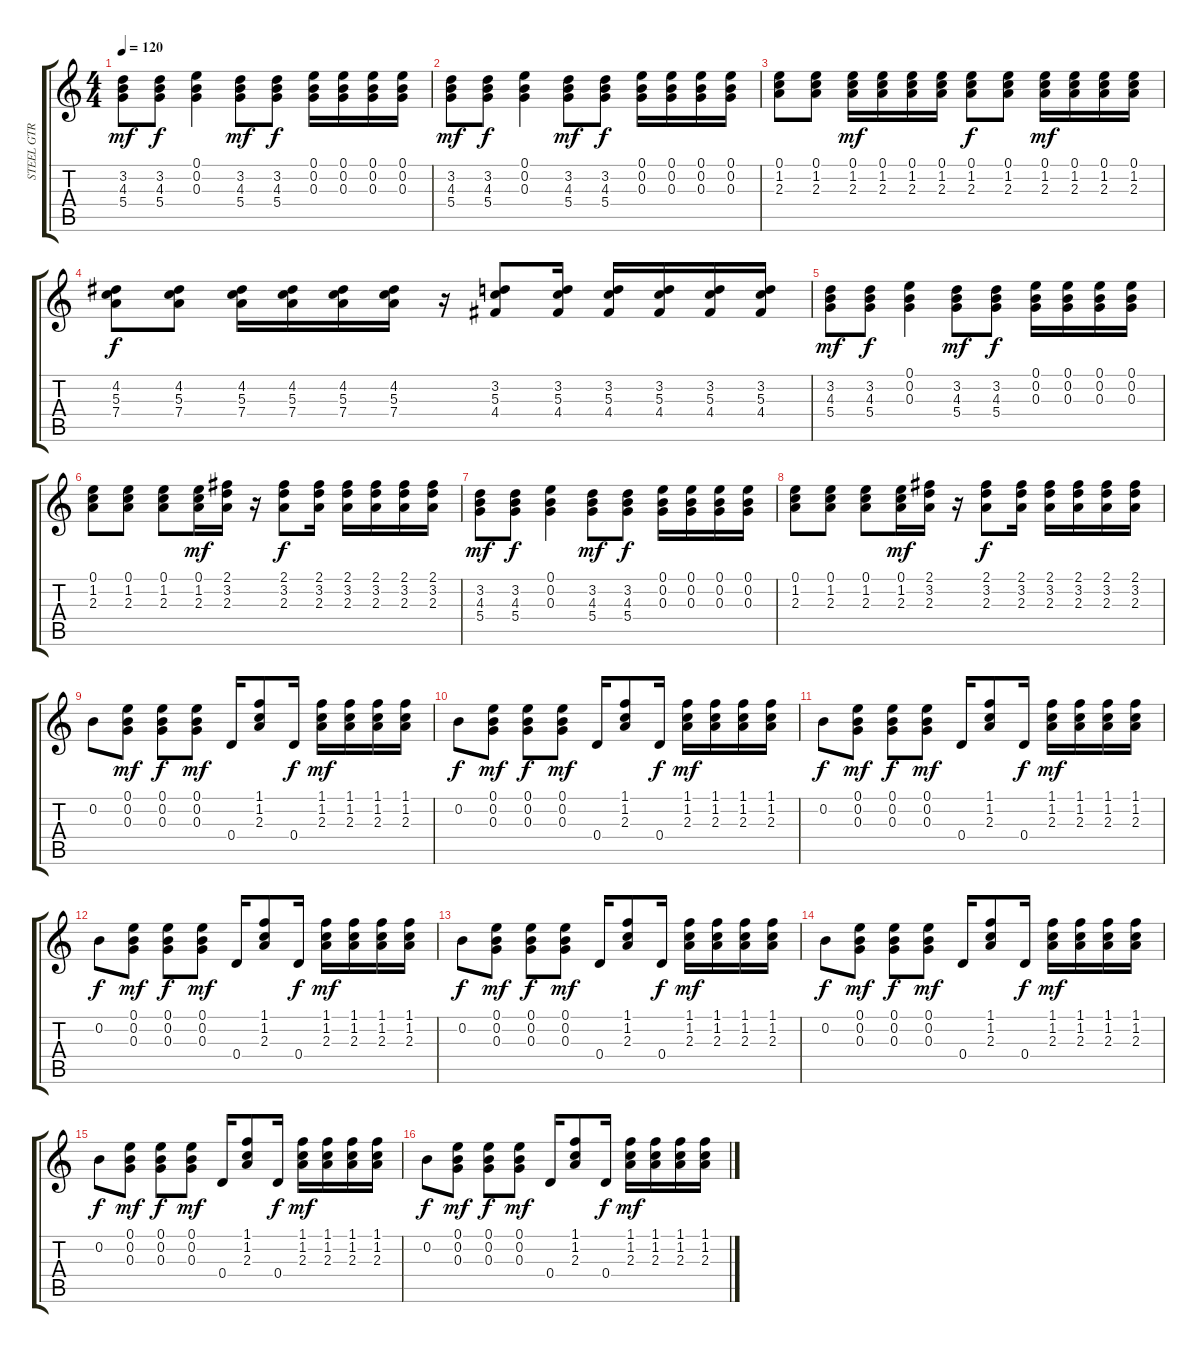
\track ("STEEL GTR" "STEEL GTR") {instrument acousticguitarsteel}
\staff {score tabs}
\tuning (E4 B3 G3 D3 A2 E2) {hide}
\ts (4 4)
\tempo 120
\clef g2
\ks c
(3.2 4.3 5.4).8{dy mf} (3.2 4.3 5.4).8{dy f} (0.1 0.2 0.3).4 (3.2 4.3 5.4).8{dy mf} (3.2 4.3 5.4).8{dy f} (0.1 0.2 0.3).16 (0.1 0.2 0.3).16 (0.1 0.2 0.3).16 (0.1 0.2 0.3).16 |
(3.2 4.3 5.4).8{dy mf} (3.2 4.3 5.4).8{dy f} (0.1 0.2 0.3).4 (3.2 4.3 5.4).8{dy mf} (3.2 4.3 5.4).8{dy f} (0.1 0.2 0.3).16 (0.1 0.2 0.3).16 (0.1 0.2 0.3).16 (0.1 0.2 0.3).16 |
(0.1 1.2 2.3).8 (0.1 1.2 2.3).8 (0.1 1.2 2.3).16{dy mf} (0.1 1.2 2.3).16 (0.1 1.2 2.3).16 (0.1 1.2 2.3).16 (0.1 1.2 2.3).8{dy f} (0.1 1.2 2.3).8 (0.1 1.2 2.3).16{dy mf} (0.1 1.2 2.3).16 (0.1 1.2 2.3).16 (0.1 1.2 2.3).16 |
(4.2 5.3 7.4).8{dy f} (4.2 5.3 7.4).8 (4.2 5.3 7.4).16 (4.2 5.3 7.4).16 (4.2 5.3 7.4).16 (4.2 5.3 7.4).16 r.16 (3.2 5.3 4.4).8 (3.2 5.3 4.4).16 (3.2 5.3 4.4).16 (3.2 5.3 4.4).16 (3.2 5.3 4.4).16 (3.2 5.3 4.4).16 |
(3.2 4.3 5.4).8{dy mf} (3.2 4.3 5.4).8{dy f} (0.1 0.2 0.3).4 (3.2 4.3 5.4).8{dy mf} (3.2 4.3 5.4).8{dy f} (0.1 0.2 0.3).16 (0.1 0.2 0.3).16 (0.1 0.2 0.3).16 (0.1 0.2 0.3).16 |
(0.1 1.2 2.3).8 (0.1 1.2 2.3).8 (0.1 1.2 2.3).8 (0.1 1.2 2.3).16{dy mf} (2.1 3.2 2.3).16 r.16 (2.1 3.2 2.3).8{dy f} (2.1 3.2 2.3).16 (2.1 3.2 2.3).16 (2.1 3.2 2.3).16 (2.1 3.2 2.3).16 (2.1 3.2 2.3).16 |
(3.2 4.3 5.4).8{dy mf} (3.2 4.3 5.4).8{dy f} (0.1 0.2 0.3).4 (3.2 4.3 5.4).8{dy mf} (3.2 4.3 5.4).8{dy f} (0.1 0.2 0.3).16 (0.1 0.2 0.3).16 (0.1 0.2 0.3).16 (0.1 0.2 0.3).16 |
(0.1 1.2 2.3).8 (0.1 1.2 2.3).8 (0.1 1.2 2.3).8 (0.1 1.2 2.3).16{dy mf} (2.1 3.2 2.3).16 r.16 (2.1 3.2 2.3).8{dy f} (2.1 3.2 2.3).16 (2.1 3.2 2.3).16 (2.1 3.2 2.3).16 (2.1 3.2 2.3).16 (2.1 3.2 2.3).16 |
0.2.8 (0.1 0.2 0.3).8{dy mf} (0.1 0.2 0.3).8{dy f} (0.1 0.2 0.3).8{dy mf} 0.4.16 (1.1 1.2 2.3).8 0.4.16{dy f} (1.1 1.2 2.3).16{dy mf} (1.1 1.2 2.3).16 (1.1 1.2 2.3).16 (1.1 1.2 2.3).16 |
0.2.8{dy f} (0.1 0.2 0.3).8{dy mf} (0.1 0.2 0.3).8{dy f} (0.1 0.2 0.3).8{dy mf} 0.4.16 (1.1 1.2 2.3).8 0.4.16{dy f} (1.1 1.2 2.3).16{dy mf} (1.1 1.2 2.3).16 (1.1 1.2 2.3).16 (1.1 1.2 2.3).16 |
0.2.8{dy f} (0.1 0.2 0.3).8{dy mf} (0.1 0.2 0.3).8{dy f} (0.1 0.2 0.3).8{dy mf} 0.4.16 (1.1 1.2 2.3).8 0.4.16{dy f} (1.1 1.2 2.3).16{dy mf} (1.1 1.2 2.3).16 (1.1 1.2 2.3).16 (1.1 1.2 2.3).16 |
0.2.8{dy f} (0.1 0.2 0.3).8{dy mf} (0.1 0.2 0.3).8{dy f} (0.1 0.2 0.3).8{dy mf} 0.4.16 (1.1 1.2 2.3).8 0.4.16{dy f} (1.1 1.2 2.3).16{dy mf} (1.1 1.2 2.3).16 (1.1 1.2 2.3).16 (1.1 1.2 2.3).16 |
0.2.8{dy f} (0.1 0.2 0.3).8{dy mf} (0.1 0.2 0.3).8{dy f} (0.1 0.2 0.3).8{dy mf} 0.4.16 (1.1 1.2 2.3).8 0.4.16{dy f} (1.1 1.2 2.3).16{dy mf} (1.1 1.2 2.3).16 (1.1 1.2 2.3).16 (1.1 1.2 2.3).16 |
0.2.8{dy f} (0.1 0.2 0.3).8{dy mf} (0.1 0.2 0.3).8{dy f} (0.1 0.2 0.3).8{dy mf} 0.4.16 (1.1 1.2 2.3).8 0.4.16{dy f} (1.1 1.2 2.3).16{dy mf} (1.1 1.2 2.3).16 (1.1 1.2 2.3).16 (1.1 1.2 2.3).16 |
0.2.8{dy f} (0.1 0.2 0.3).8{dy mf} (0.1 0.2 0.3).8{dy f} (0.1 0.2 0.3).8{dy mf} 0.4.16 (1.1 1.2 2.3).8 0.4.16{dy f} (1.1 1.2 2.3).16{dy mf} (1.1 1.2 2.3).16 (1.1 1.2 2.3).16 (1.1 1.2 2.3).16 |
0.2.8{dy f} (0.1 0.2 0.3).8{dy mf} (0.1 0.2 0.3).8{dy f} (0.1 0.2 0.3).8{dy mf} 0.4.16 (1.1 1.2 2.3).8 0.4.16{dy f} (1.1 1.2 2.3).16{dy mf} (1.1 1.2 2.3).16 (1.1 1.2 2.3).16 (1.1 1.2 2.3).16
